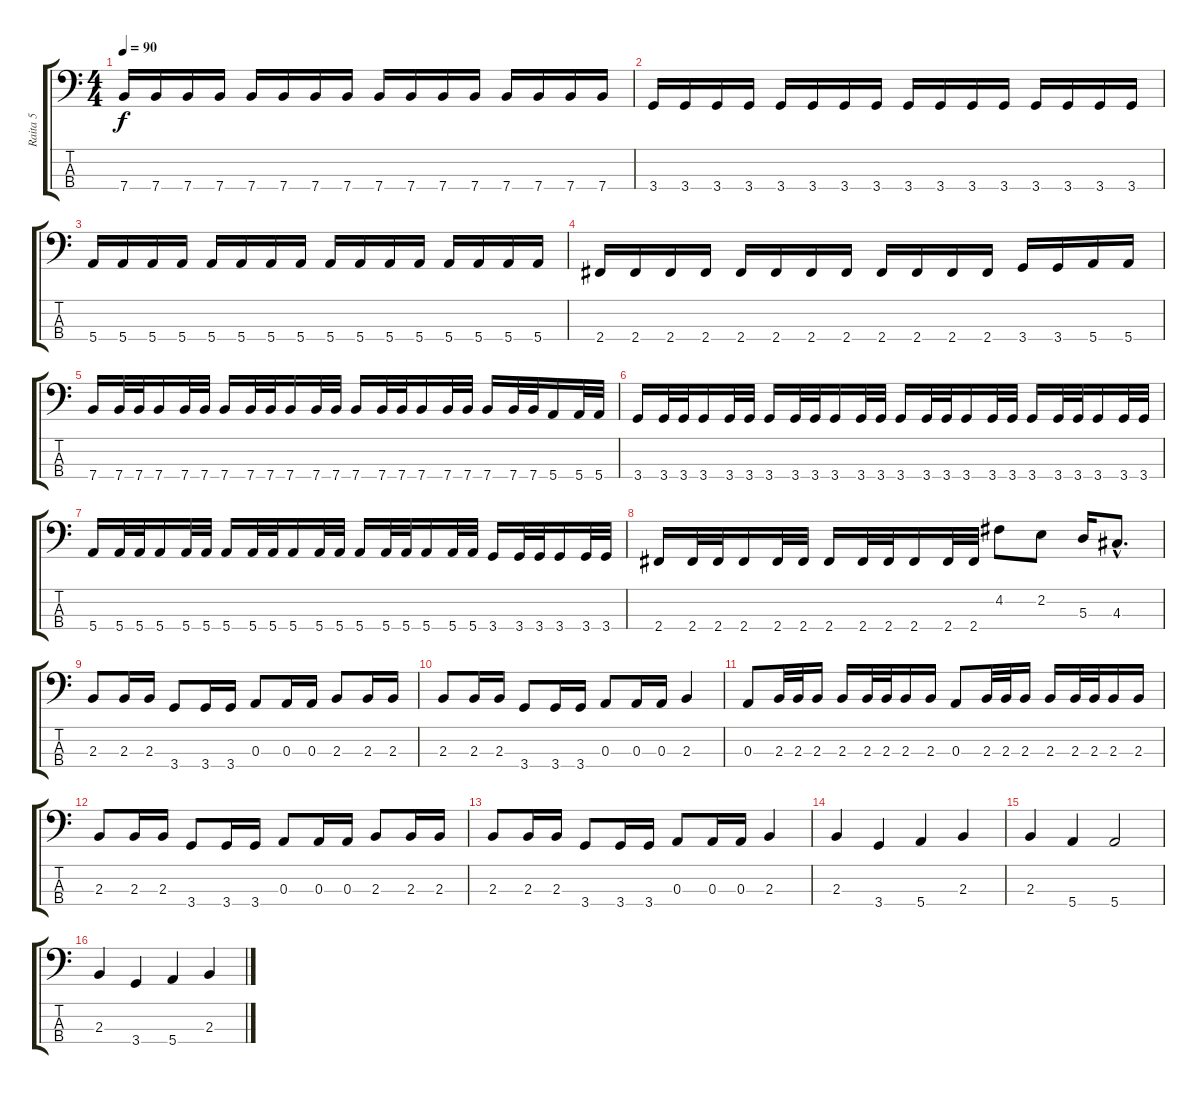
\track ("Raita 5" "Raita 5") {instrument electricbassfinger}
\staff {score tabs}
\tuning (G2 D2 A1 E1) {hide}
\ts (4 4)
\tempo 90
\clef f4
\ks c
7.4.16{dy f} 7.4.16 7.4.16 7.4.16 7.4.16 7.4.16 7.4.16 7.4.16 7.4.16 7.4.16 7.4.16 7.4.16 7.4.16 7.4.16 7.4.16 7.4.16 |
3.4.16 3.4.16 3.4.16 3.4.16 3.4.16 3.4.16 3.4.16 3.4.16 3.4.16 3.4.16 3.4.16 3.4.16 3.4.16 3.4.16 3.4.16 3.4.16 |
5.4.16 5.4.16 5.4.16 5.4.16 5.4.16 5.4.16 5.4.16 5.4.16 5.4.16 5.4.16 5.4.16 5.4.16 5.4.16 5.4.16 5.4.16 5.4.16 |
2.4.16 2.4.16 2.4.16 2.4.16 2.4.16 2.4.16 2.4.16 2.4.16 2.4.16 2.4.16 2.4.16 2.4.16 3.4.16 3.4.16 5.4.16 5.4.16 |
7.4.16 7.4.32 7.4.32 7.4.16 7.4.32 7.4.32 7.4.16 7.4.32 7.4.32 7.4.16 7.4.32 7.4.32 7.4.16 7.4.32 7.4.32 7.4.16 7.4.32 7.4.32 7.4.16 7.4.32 7.4.32 5.4.16 5.4.32 5.4.32 |
3.4.16 3.4.32 3.4.32 3.4.16 3.4.32 3.4.32 3.4.16 3.4.32 3.4.32 3.4.16 3.4.32 3.4.32 3.4.16 3.4.32 3.4.32 3.4.16 3.4.32 3.4.32 3.4.16 3.4.32 3.4.32 3.4.16 3.4.32 3.4.32 |
5.4.16 5.4.32 5.4.32 5.4.16 5.4.32 5.4.32 5.4.16 5.4.32 5.4.32 5.4.16 5.4.32 5.4.32 5.4.16 5.4.32 5.4.32 5.4.16 5.4.32 5.4.32 3.4.16 3.4.32 3.4.32 3.4.16 3.4.32 3.4.32 |
2.4.16 2.4.32 2.4.32 2.4.16 2.4.32 2.4.32 2.4.16 2.4.32 2.4.32 2.4.16 2.4.32 2.4.32 4.2.8 2.2.8 5.3.16 4.3{hac}.8{d} |
2.3.8 2.3.16 2.3.16 3.4.8 3.4.16 3.4.16 0.3.8 0.3.16 0.3.16 2.3.8 2.3.16 2.3.16 |
2.3.8 2.3.16 2.3.16 3.4.8 3.4.16 3.4.16 0.3.8 0.3.16 0.3.16 2.3.4 |
0.3.8 2.3.32 2.3.32 2.3.16 2.3.16 2.3.32 2.3.32 2.3.16 2.3.16 0.3.8 2.3.32 2.3.32 2.3.16 2.3.16 2.3.32 2.3.32 2.3.16 2.3.16 |
2.3.8 2.3.16 2.3.16 3.4.8 3.4.16 3.4.16 0.3.8 0.3.16 0.3.16 2.3.8 2.3.16 2.3.16 |
2.3.8 2.3.16 2.3.16 3.4.8 3.4.16 3.4.16 0.3.8 0.3.16 0.3.16 2.3.4 |
2.3.4 3.4.4 5.4.4 2.3.4 |
2.3.4 5.4.4 5.4.2 |
2.3.4 3.4.4 5.4.4 2.3.4
